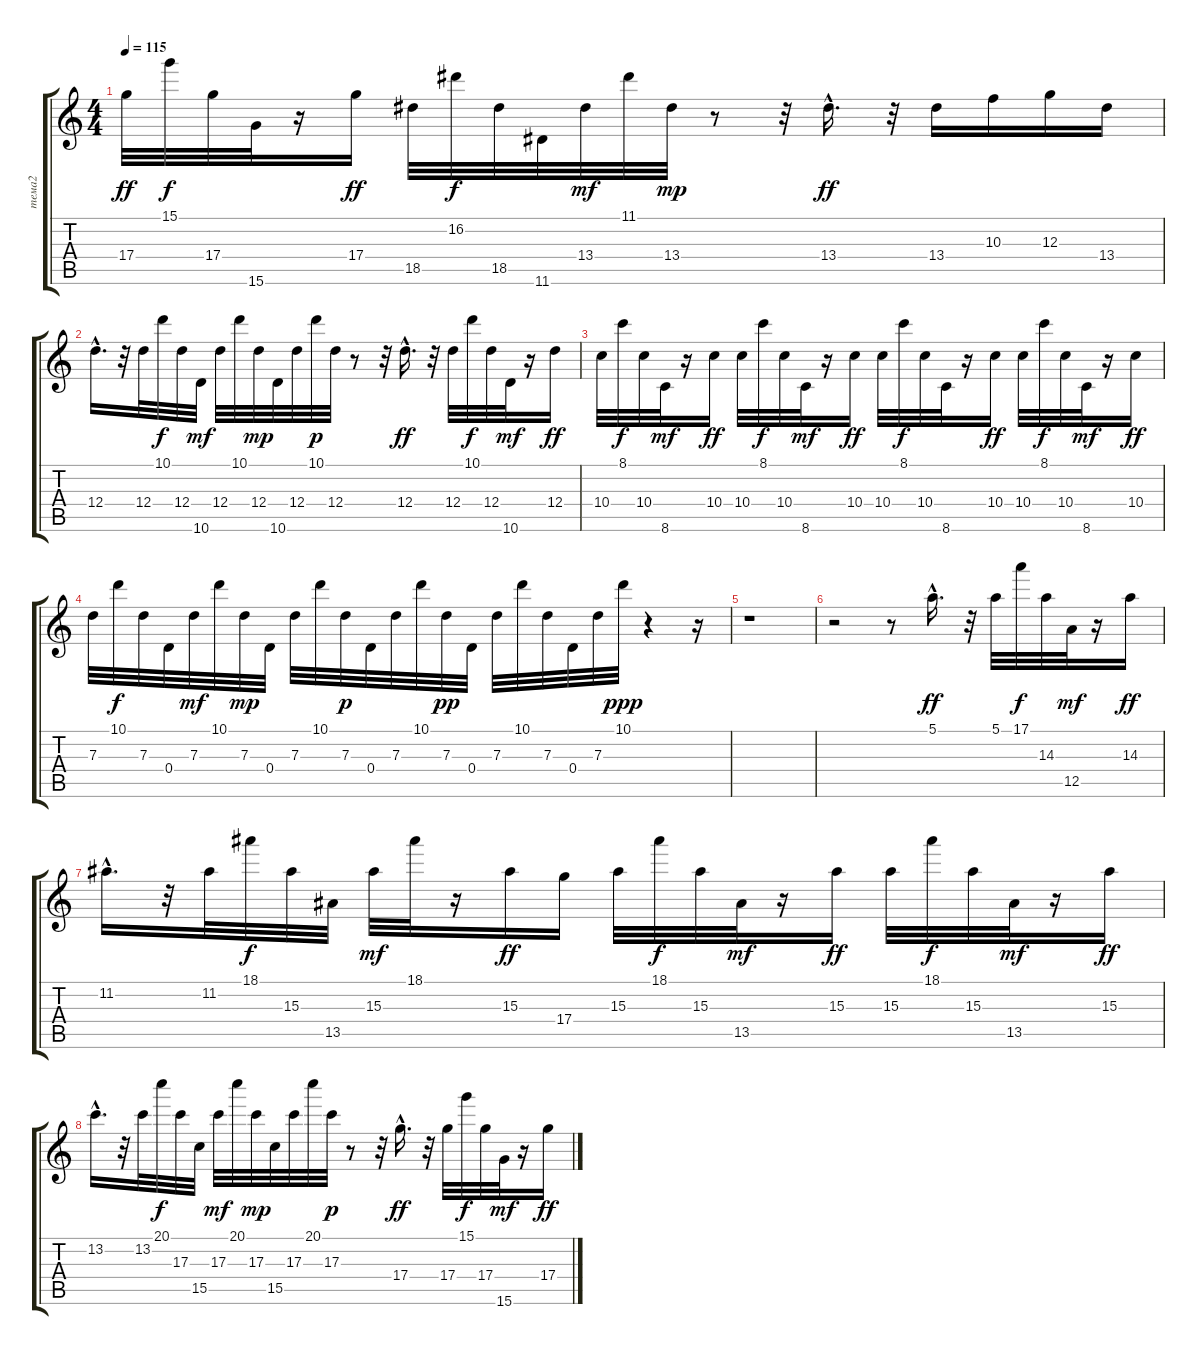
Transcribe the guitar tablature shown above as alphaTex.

\track ("тема2" "тема2") {instrument overdrivenguitar}
\staff {score tabs}
\tuning (E4 B3 G3 D3 A2 E2) {hide}
\ts (4 4)
\tempo 115
\clef g2
\ks c
17.4.32{dy ff} 15.1.32{dy f} 17.4.32 15.6.32 r.16 17.4.16{dy ff} 18.5.32 16.2.32{dy f} 18.5.32 11.6.32 13.4.32{dy mf} 11.1.32 13.4.32{dy mp} r.8 r.32 13.4{hac}.16{d dy ff} r.32 13.4.16 10.3.16 12.3.16 13.4.16 |
12.4{hac}.16{d} r.32 12.4.32 10.1.32{dy f} 12.4.32 10.6.32{dy mf} 12.4.32 10.1.32 12.4.32{dy mp} 10.6.32 12.4.32 10.1.32{dy p} 12.4.32 r.8 r.32 12.4{hac}.16{d dy ff} r.32 12.4.32 10.1.32{dy f} 12.4.32 10.6.32{dy mf} r.16 12.4.16{dy ff} |
10.4.32 8.1.32{dy f} 10.4.32 8.6.32{dy mf} r.16 10.4.16{dy ff} 10.4.32 8.1.32{dy f} 10.4.32 8.6.32{dy mf} r.16 10.4.16{dy ff} 10.4.32 8.1.32{dy f} 10.4.32 8.6.32 r.16 10.4.16{dy ff} 10.4.32 8.1.32{dy f} 10.4.32 8.6.32{dy mf} r.16 10.4.16{dy ff} |
7.3.32 10.1.32{dy f} 7.3.32 0.4.32 7.3.32{dy mf} 10.1.32 7.3.32{dy mp} 0.4.32 7.3.32 10.1.32 7.3.32{dy p} 0.4.32 7.3.32 10.1.32 7.3.32{dy pp} 0.4.32 7.3.32 10.1.32 7.3.32 0.4.32 7.3.32 10.1.32{dy ppp} r.4 r.16 |
r.1 |
r.2 r.8 5.1{hac}.16{d dy ff} r.32 5.1.32 17.1.32{dy f} 14.3.32 12.5.32{dy mf} r.16 14.3.16{dy ff} |
11.2{hac}.16{d} r.32 11.2.32 18.1.32{dy f} 15.3.32 13.5.32 15.3.32{dy mf} 18.1.32 r.16 15.3.16{dy ff} 17.4.16 15.3.32 18.1.32{dy f} 15.3.32 13.5.32{dy mf} r.16 15.3.16{dy ff} 15.3.32 18.1.32{dy f} 15.3.32 13.5.32{dy mf} r.16 15.3.16{dy ff} |
13.2{hac}.16{d} r.32 13.2.32 20.1.32{dy f} 17.3.32 15.5.32 17.3.32{dy mf} 20.1.32 17.3.32{dy mp} 15.5.32 17.3.32 20.1.32 17.3.32{dy p} r.8 r.32 17.4{hac}.16{d dy ff} r.32 17.4.32 15.1.32{dy f} 17.4.32 15.6.32{dy mf} r.16 17.4.16{dy ff}
